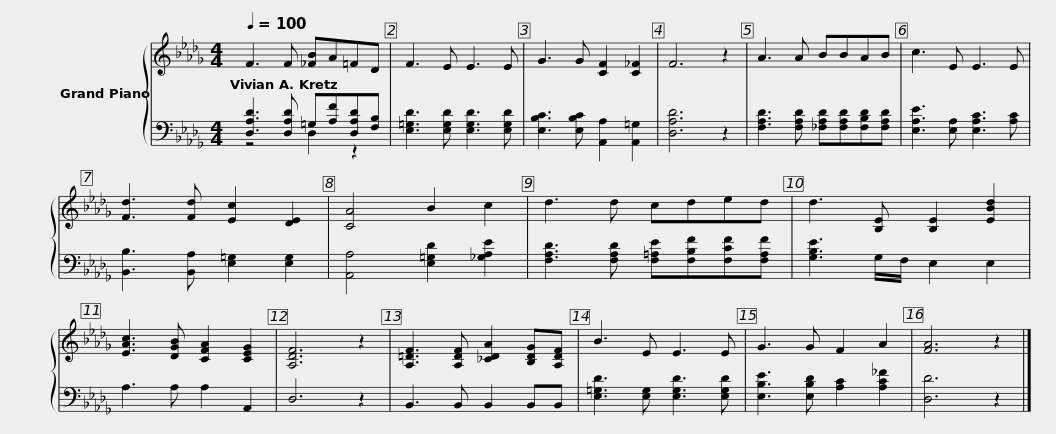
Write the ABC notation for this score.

X:1
%%score { 1 | ( 2 3 ) }
L:1/8
Q:1/4=100
M:4/4
I:linebreak $
K:Db
V:1 treble
V:2 bass
V:3 bass
V:1
 F3 F [_FB]A=FD | F3 E E3 E | G3 G [CF]2 [C_F]2 | F6 z2 | A3 A BBAB | %5
 c3 E E3 E |$ [Fd]3 [Fd] [Ec]2 [DE]2 | [CA]4 B2 c2 | d3 d cded | d3 [B,E] [B,E]2 [EBd]2 | %10
 [EAc]3 [DGB] [CFA]2 [CEG]2 | [A,DF]6 z2 |$ [A,=DF]3 [A,DF] [_CDA]2 [B,DG][A,DF] | B3 E E3 E | G3 G F2 A2 | %15
 [FA]6 z2 |] %16
V:2
 [D,A,D]3 [D,A,D] =G,[A,F][D,A,D][F,B,] | [E,=G,D]3 [E,G,D] [E,G,D]3 [E,G,D] | [E,B,C]3 [E,B,C] [A,,A,]2 [A,,=G,]2 | [D,A,D]6 z2 | [F,A,D]3 [F,A,D] [_F,A,D][F,A,D][F,B,D][F,A,D] | %5
 [E,A,E]3 [E,A,] [E,A,C]3 [A,C] |$ [B,,B,]3 [B,,A,] [E,=G,]2 [E,G,]2 | [A,,A,]4 [E,=G,D]2 [_G,A,E]2 | [F,A,D]3 [F,A,D] [F,=A,E][F,B,F][F,CF][F,A,F] | [G,B,E]3 G,/F,/ E,2 E,2 | %10
 A,3 A, A,2 A,,2 | D,6 z2 |$ B,,3 B,, B,,2 B,,B,, | [E,=G,D]3 [E,G,] [E,G,D]3 [E,G,D] | [E,B,E]3 [E,B,D] [A,C]2 [A,C_F]2 | %15
 [D,D]6 z2 |] %16
V:3
 z4 D,2 z2 | x8 | x8 | x8 | x8 | %5
 x8 |$ x8 | x8 | x8 | x8 | %10
 x8 | x8 |$ x8 | x8 | x8 | %15
 x8 |] %16
